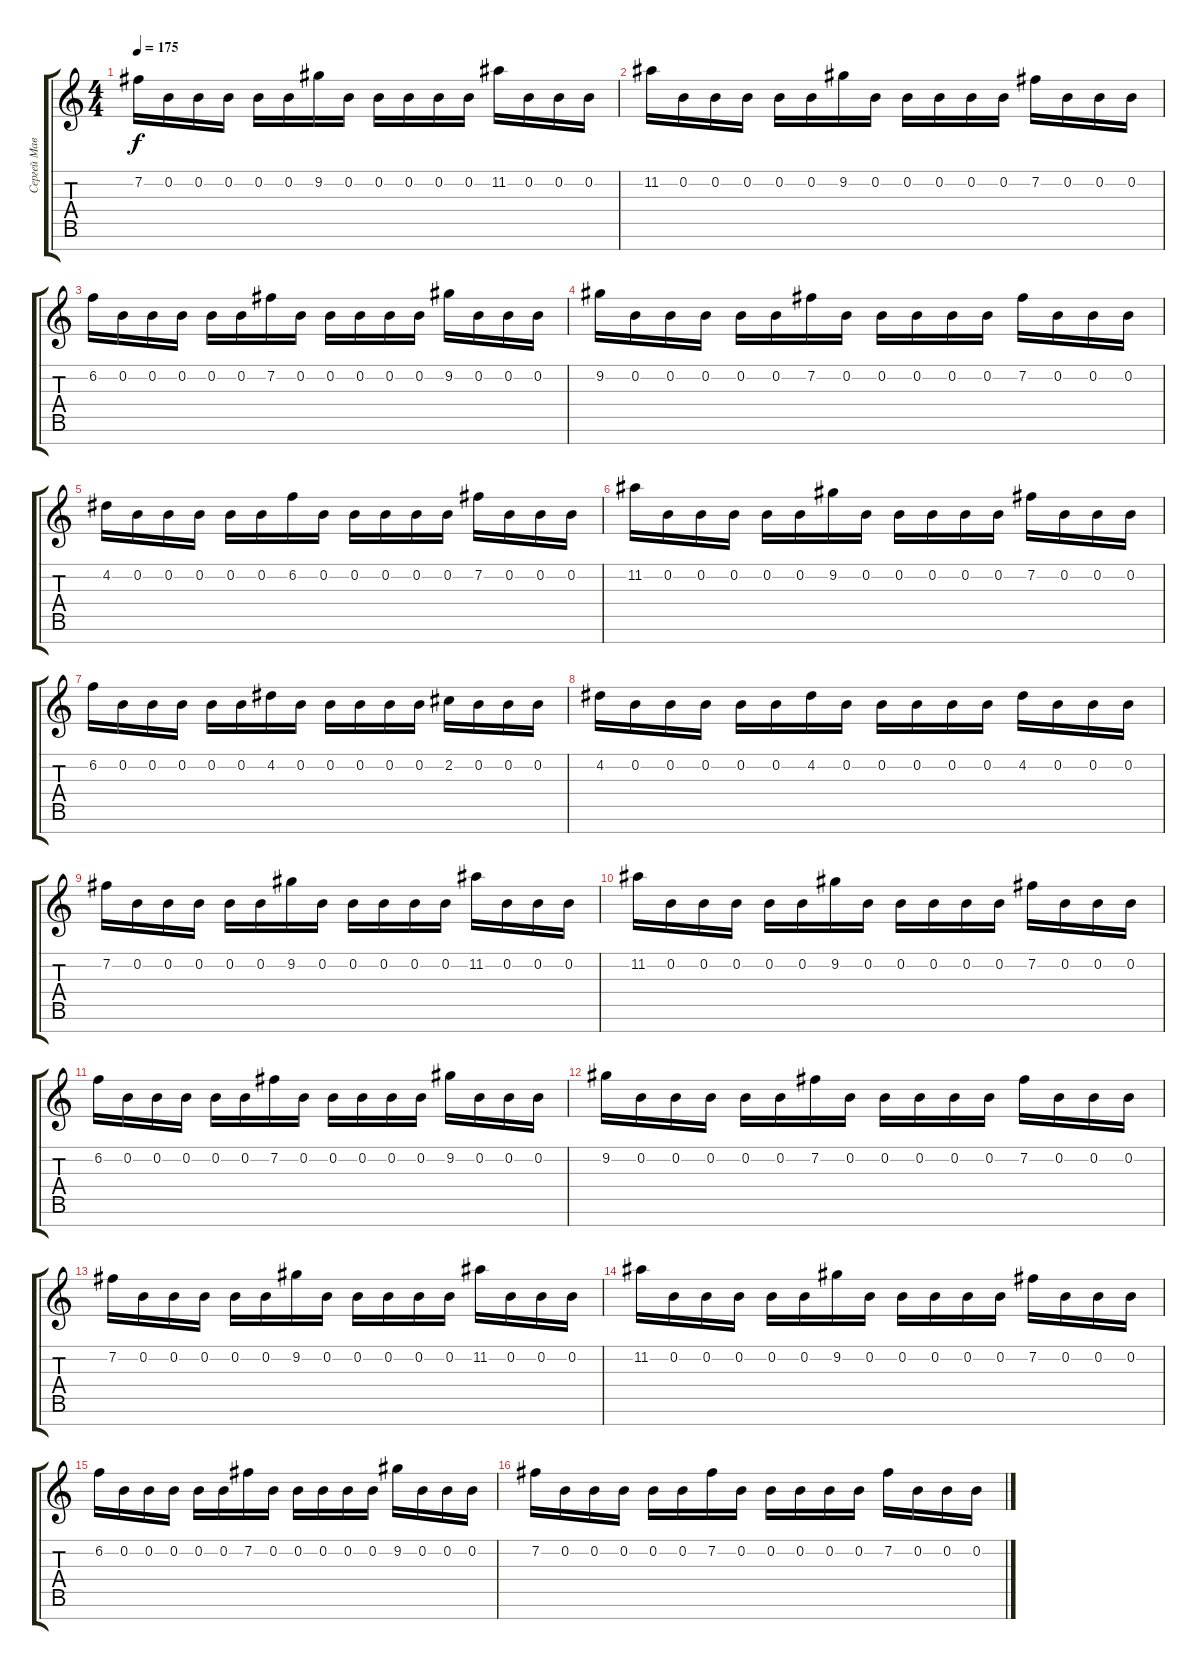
\track ("Сергей Маврин" "Сергей Мав") {instrument distortionguitar}
\staff {score tabs}
\tuning (E4 B3 G3 D3 A2 E2 B1) {hide}
\ts (4 4)
\tempo 175
\clef g2
\ks c
7.2.16{dy f} 0.2.16 0.2.16 0.2.16 0.2.16 0.2.16 9.2.16 0.2.16 0.2.16 0.2.16 0.2.16 0.2.16 11.2.16 0.2.16 0.2.16 0.2.16 |
11.2.16 0.2.16 0.2.16 0.2.16 0.2.16 0.2.16 9.2.16 0.2.16 0.2.16 0.2.16 0.2.16 0.2.16 7.2.16 0.2.16 0.2.16 0.2.16 |
6.2.16 0.2.16 0.2.16 0.2.16 0.2.16 0.2.16 7.2.16 0.2.16 0.2.16 0.2.16 0.2.16 0.2.16 9.2.16 0.2.16 0.2.16 0.2.16 |
9.2.16 0.2.16 0.2.16 0.2.16 0.2.16 0.2.16 7.2.16 0.2.16 0.2.16 0.2.16 0.2.16 0.2.16 7.2.16 0.2.16 0.2.16 0.2.16 |
4.2.16 0.2.16 0.2.16 0.2.16 0.2.16 0.2.16 6.2.16 0.2.16 0.2.16 0.2.16 0.2.16 0.2.16 7.2.16 0.2.16 0.2.16 0.2.16 |
11.2.16 0.2.16 0.2.16 0.2.16 0.2.16 0.2.16 9.2.16 0.2.16 0.2.16 0.2.16 0.2.16 0.2.16 7.2.16 0.2.16 0.2.16 0.2.16 |
6.2.16 0.2.16 0.2.16 0.2.16 0.2.16 0.2.16 4.2.16 0.2.16 0.2.16 0.2.16 0.2.16 0.2.16 2.2.16 0.2.16 0.2.16 0.2.16 |
4.2.16 0.2.16 0.2.16 0.2.16 0.2.16 0.2.16 4.2.16 0.2.16 0.2.16 0.2.16 0.2.16 0.2.16 4.2.16 0.2.16 0.2.16 0.2.16 |
7.2.16 0.2.16 0.2.16 0.2.16 0.2.16 0.2.16 9.2.16 0.2.16 0.2.16 0.2.16 0.2.16 0.2.16 11.2.16 0.2.16 0.2.16 0.2.16 |
11.2.16 0.2.16 0.2.16 0.2.16 0.2.16 0.2.16 9.2.16 0.2.16 0.2.16 0.2.16 0.2.16 0.2.16 7.2.16 0.2.16 0.2.16 0.2.16 |
6.2.16 0.2.16 0.2.16 0.2.16 0.2.16 0.2.16 7.2.16 0.2.16 0.2.16 0.2.16 0.2.16 0.2.16 9.2.16 0.2.16 0.2.16 0.2.16 |
9.2.16 0.2.16 0.2.16 0.2.16 0.2.16 0.2.16 7.2.16 0.2.16 0.2.16 0.2.16 0.2.16 0.2.16 7.2.16 0.2.16 0.2.16 0.2.16 |
7.2.16 0.2.16 0.2.16 0.2.16 0.2.16 0.2.16 9.2.16 0.2.16 0.2.16 0.2.16 0.2.16 0.2.16 11.2.16 0.2.16 0.2.16 0.2.16 |
11.2.16 0.2.16 0.2.16 0.2.16 0.2.16 0.2.16 9.2.16 0.2.16 0.2.16 0.2.16 0.2.16 0.2.16 7.2.16 0.2.16 0.2.16 0.2.16 |
6.2.16 0.2.16 0.2.16 0.2.16 0.2.16 0.2.16 7.2.16 0.2.16 0.2.16 0.2.16 0.2.16 0.2.16 9.2.16 0.2.16 0.2.16 0.2.16 |
7.2.16 0.2.16 0.2.16 0.2.16 0.2.16 0.2.16 7.2.16 0.2.16 0.2.16 0.2.16 0.2.16 0.2.16 7.2.16 0.2.16 0.2.16 0.2.16
